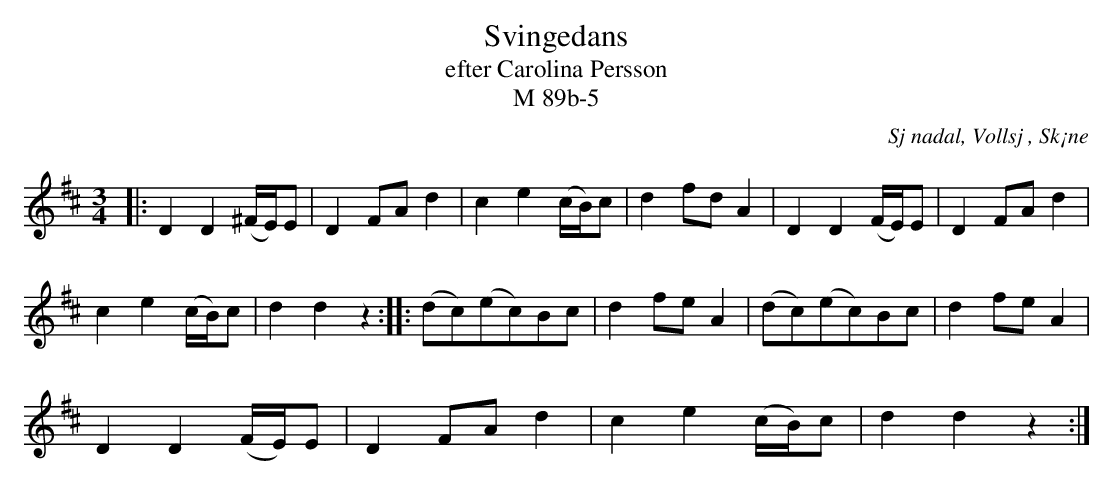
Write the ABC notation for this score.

X:1
T:Svingedans
T:efter Carolina Persson
T:M 89b-5
O:Sj nadal, Vollsj , Sk¡ne
M:3/4
L:1/8
Q:108
K:D
|: D2 D2 (^F/E/)E | D2 FA d2 | c2 e2 (c/B/)c | d2 fd A2 | D2 D2 (F/E/)E | D2 FA d2 |
c2 e2 (c/B/)c | d2 d2 z2 :|: (dc)(ec)Bc | d2 fe A2 | (dc)(ec)Bc | d2 fe A2 |
D2 D2 (F/E/)E | D2 FA d2 | c2 e2 (c/B/)c | d2 d2 z2 :|
